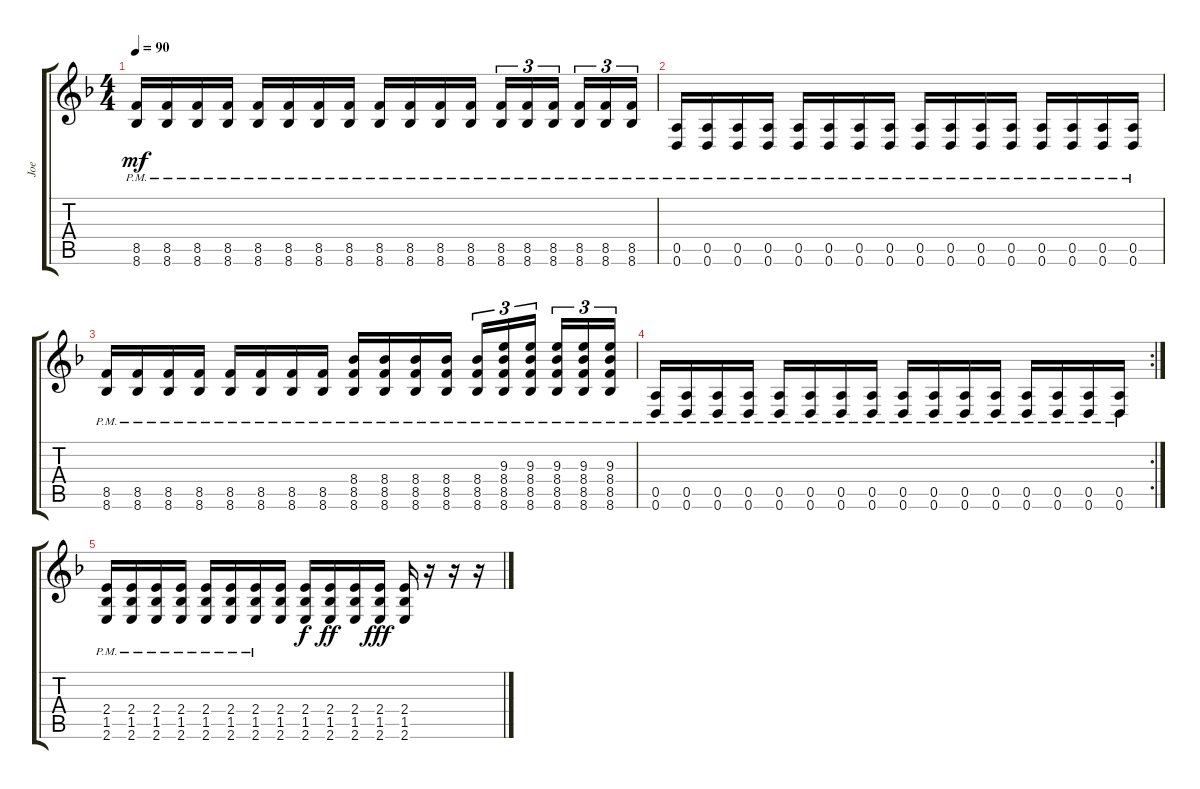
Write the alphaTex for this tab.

\track ("Joe" "Joe") {instrument distortionguitar}
\staff {score tabs}
\tuning (E4 B3 G3 D3 A2 D2) {hide}
\ts (4 4)
\tempo 90
\clef g2
\ks dminor
(8.5{pm} 8.6{pm}).16{dy mf} (8.5{pm} 8.6{pm}).16 (8.5{pm} 8.6{pm}).16 (8.5{pm} 8.6{pm}).16 (8.5{pm} 8.6{pm}).16 (8.5{pm} 8.6{pm}).16 (8.5{pm} 8.6{pm}).16 (8.5{pm} 8.6{pm}).16 (8.5{pm} 8.6{pm}).16 (8.5{pm} 8.6{pm}).16 (8.5{pm} 8.6{pm}).16 (8.5{pm} 8.6{pm}).16 (8.5{pm} 8.6{pm}).16{tu (3 2)} (8.5{pm} 8.6{pm}).16{tu (3 2)} (8.5{pm} 8.6{pm}).16{tu (3 2) beam splitsecondary} (8.5{pm} 8.6{pm}).16{tu (3 2)} (8.5{pm} 8.6{pm}).16{tu (3 2)} (8.5{pm} 8.6{pm}).16{tu (3 2)} |
(0.5{pm} 0.6{pm}).16 (0.5{pm} 0.6{pm}).16 (0.5{pm} 0.6{pm}).16 (0.5{pm} 0.6{pm}).16 (0.5{pm} 0.6{pm}).16 (0.5{pm} 0.6{pm}).16 (0.5{pm} 0.6{pm}).16 (0.5{pm} 0.6{pm}).16 (0.5{pm} 0.6{pm}).16 (0.5{pm} 0.6{pm}).16 (0.5{pm} 0.6{pm}).16 (0.5{pm} 0.6{pm}).16 (0.5{pm} 0.6{pm}).16 (0.5{pm} 0.6{pm}).16 (0.5{pm} 0.6{pm}).16 (0.5{pm} 0.6{pm}).16 |
(8.5{pm} 8.6{pm}).16 (8.5{pm} 8.6{pm}).16 (8.5{pm} 8.6{pm}).16 (8.5{pm} 8.6{pm}).16 (8.5{pm} 8.6{pm}).16 (8.5{pm} 8.6{pm}).16 (8.5{pm} 8.6{pm}).16 (8.5{pm} 8.6{pm}).16 (8.4 8.5{pm} 8.6{pm}).16 (8.4 8.5{pm} 8.6{pm}).16 (8.4 8.5{pm} 8.6{pm}).16 (8.4 8.5{pm} 8.6{pm}).16 (8.4 8.5{pm} 8.6{pm}).16{tu (3 2)} (9.3 8.4 8.5{pm} 8.6{pm}).16{tu (3 2)} (9.3 8.4 8.5{pm} 8.6{pm}).16{tu (3 2) beam splitsecondary} (9.3 8.4 8.5{pm} 8.6{pm}).16{tu (3 2)} (9.3 8.4 8.5{pm} 8.6{pm}).16{tu (3 2)} (9.3 8.4 8.5{pm} 8.6{pm}).16{tu (3 2)} |
\rc 2
(0.5{pm} 0.6{pm}).16 (0.5{pm} 0.6{pm}).16 (0.5{pm} 0.6{pm}).16 (0.5{pm} 0.6{pm}).16 (0.5{pm} 0.6{pm}).16 (0.5{pm} 0.6{pm}).16 (0.5{pm} 0.6{pm}).16 (0.5{pm} 0.6{pm}).16 (0.5{pm} 0.6{pm}).16 (0.5{pm} 0.6{pm}).16 (0.5{pm} 0.6{pm}).16 (0.5{pm} 0.6{pm}).16 (0.5{pm} 0.6{pm}).16 (0.5{pm} 0.6{pm}).16 (0.5{pm} 0.6{pm}).16 (0.5{pm} 0.6{pm}).16 |
(2.4 1.5{pm} 2.6{pm}).16 (2.4 1.5{pm} 2.6{pm}).16 (2.4 1.5{pm} 2.6{pm}).16 (2.4 1.5{pm} 2.6{pm}).16 (2.4 1.5{pm} 2.6{pm}).16 (2.4 1.5{pm} 2.6{pm}).16 (2.4 1.5{pm} 2.6{pm}).16 (2.4 1.5 2.6).16 (2.4 1.5 2.6).16{dy f} (2.4 1.5 2.6).16{dy ff} (2.4 1.5 2.6).16 (2.4 1.5 2.6).16{dy fff} (2.4 1.5 2.6).16 r.16 r.16 r.16
